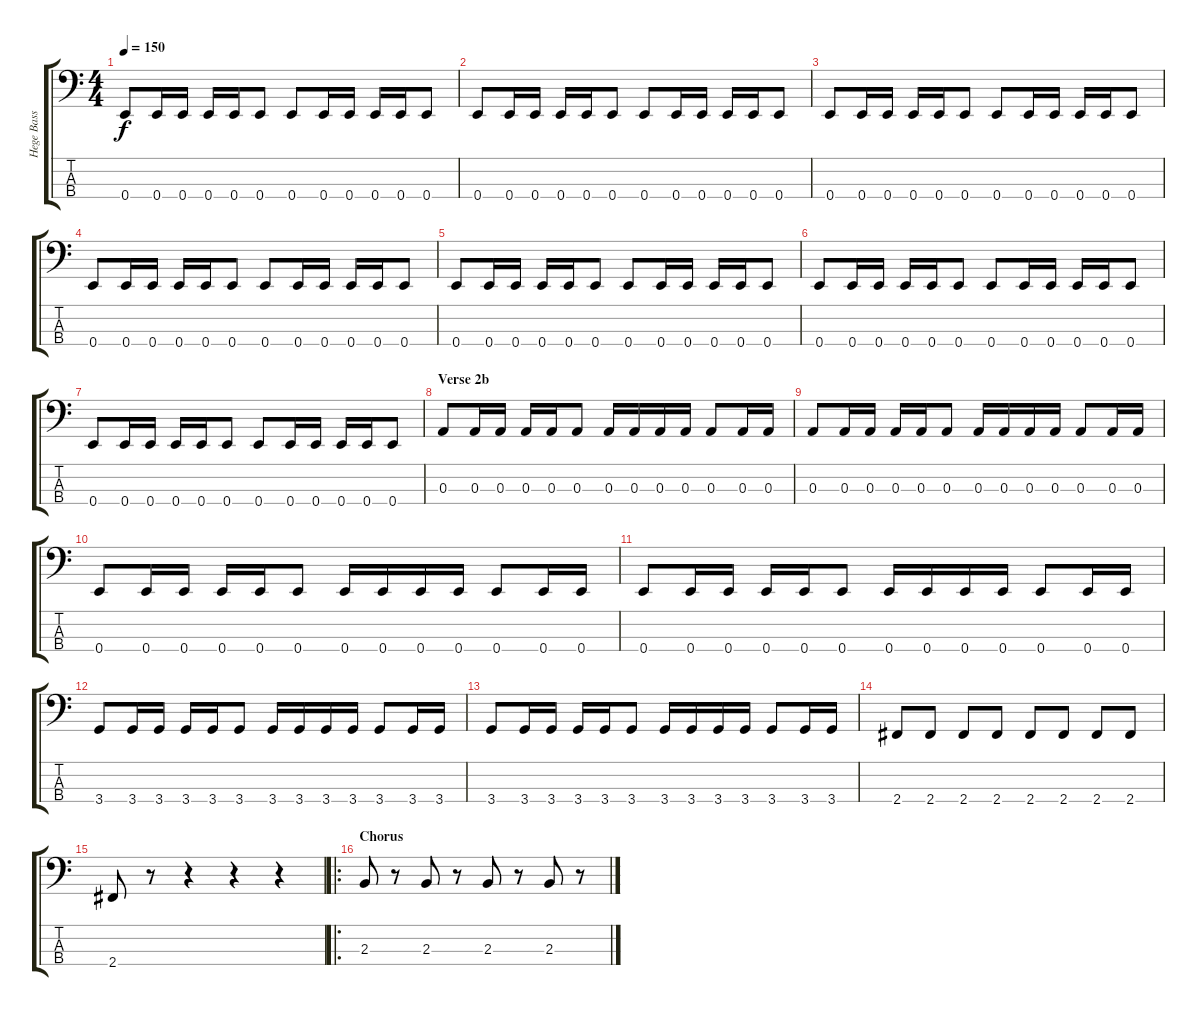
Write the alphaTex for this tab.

\track ("Hege Bass" "Hege Bass") {instrument electricbassfinger}
\staff {score tabs}
\tuning (G2 D2 A1 E1) {hide}
\ts (4 4)
\tempo 150
\clef f4
\ks c
0.4.8{dy f} 0.4.16 0.4.16 0.4.16 0.4.16 0.4.8 0.4.8 0.4.16 0.4.16 0.4.16 0.4.16 0.4.8 |
0.4.8 0.4.16 0.4.16 0.4.16 0.4.16 0.4.8 0.4.8 0.4.16 0.4.16 0.4.16 0.4.16 0.4.8 |
0.4.8 0.4.16 0.4.16 0.4.16 0.4.16 0.4.8 0.4.8 0.4.16 0.4.16 0.4.16 0.4.16 0.4.8 |
0.4.8 0.4.16 0.4.16 0.4.16 0.4.16 0.4.8 0.4.8 0.4.16 0.4.16 0.4.16 0.4.16 0.4.8 |
0.4.8 0.4.16 0.4.16 0.4.16 0.4.16 0.4.8 0.4.8 0.4.16 0.4.16 0.4.16 0.4.16 0.4.8 |
0.4.8 0.4.16 0.4.16 0.4.16 0.4.16 0.4.8 0.4.8 0.4.16 0.4.16 0.4.16 0.4.16 0.4.8 |
0.4.8 0.4.16 0.4.16 0.4.16 0.4.16 0.4.8 0.4.8 0.4.16 0.4.16 0.4.16 0.4.16 0.4.8 |
\section ("" "Verse 2b")
0.3.8 0.3.16 0.3.16 0.3.16 0.3.16 0.3.8 0.3.16 0.3.16 0.3.16 0.3.16 0.3.8 0.3.16 0.3.16 |
0.3.8 0.3.16 0.3.16 0.3.16 0.3.16 0.3.8 0.3.16 0.3.16 0.3.16 0.3.16 0.3.8 0.3.16 0.3.16 |
0.4.8 0.4.16 0.4.16 0.4.16 0.4.16 0.4.8 0.4.16 0.4.16 0.4.16 0.4.16 0.4.8 0.4.16 0.4.16 |
0.4.8 0.4.16 0.4.16 0.4.16 0.4.16 0.4.8 0.4.16 0.4.16 0.4.16 0.4.16 0.4.8 0.4.16 0.4.16 |
3.4.8 3.4.16 3.4.16 3.4.16 3.4.16 3.4.8 3.4.16 3.4.16 3.4.16 3.4.16 3.4.8 3.4.16 3.4.16 |
3.4.8 3.4.16 3.4.16 3.4.16 3.4.16 3.4.8 3.4.16 3.4.16 3.4.16 3.4.16 3.4.8 3.4.16 3.4.16 |
2.4.8 2.4.8 2.4.8 2.4.8 2.4.8 2.4.8 2.4.8 2.4.8 |
2.4.8 r.8 r.4 r.4 r.4 |
\ro
\section ("" "Chorus")
2.3.8 r.8 2.3.8 r.8 2.3.8 r.8 2.3.8 r.8
